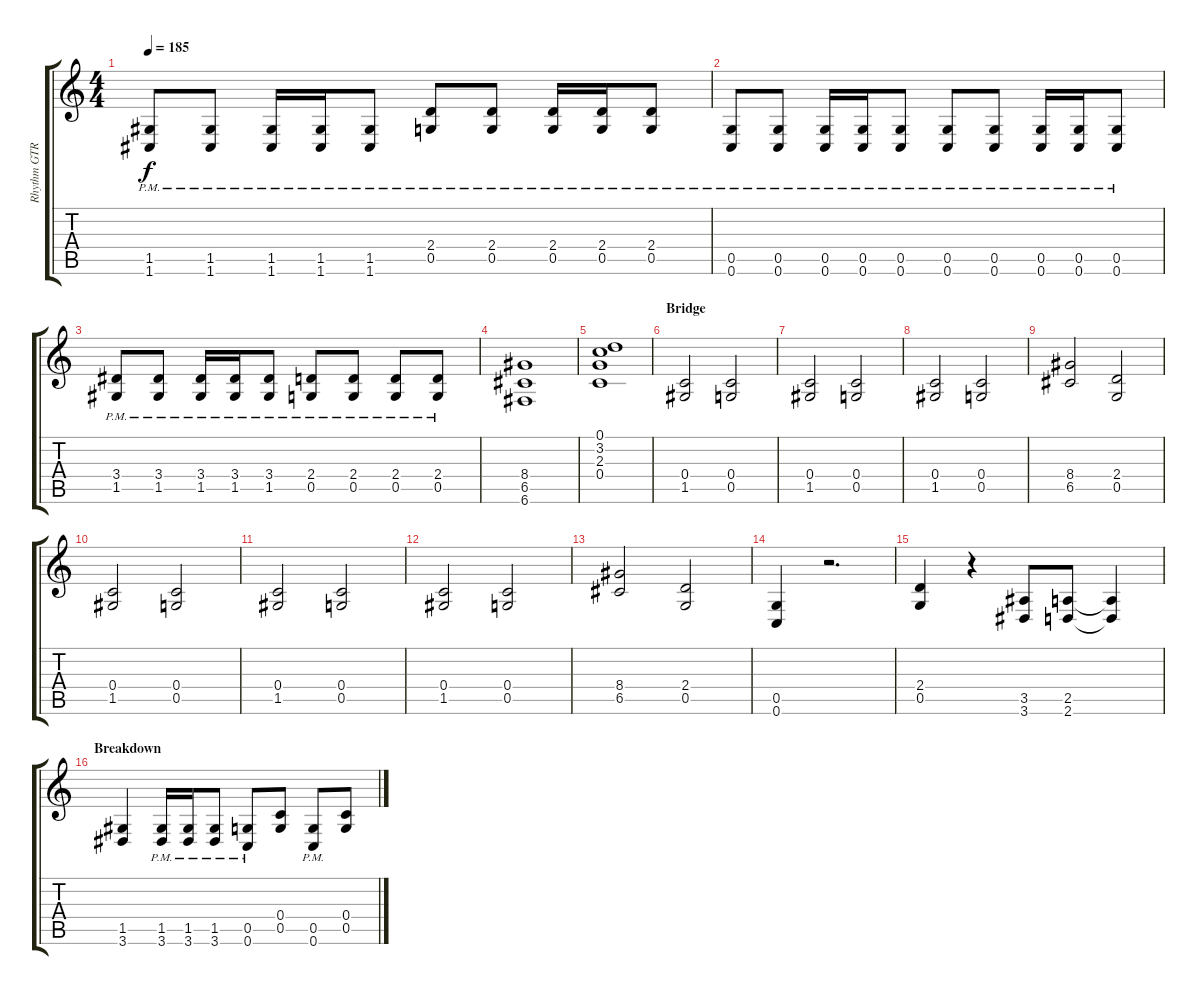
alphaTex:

\track ("Rhythm GTR 1" "Rhythm GTR") {instrument overdrivenguitar}
\staff {score tabs}
\tuning (D4 A3 F3 C3 G2 C2) {hide}
\ts (4 4)
\tempo 185
\clef g2
\ks aminor
(1.5{pm} 1.6{pm}).8{dy f} (1.5{pm} 1.6{pm}).8 (1.5{pm} 1.6{pm}).16 (1.5{pm} 1.6{pm}).16 (1.5{pm} 1.6{pm}).8 (2.4{pm} 0.5{pm}).8 (2.4{pm} 0.5{pm}).8 (2.4{pm} 0.5{pm}).16 (2.4{pm} 0.5{pm}).16 (2.4{pm} 0.5{pm}).8 |
(0.5{pm} 0.6{pm}).8 (0.5{pm} 0.6{pm}).8 (0.5{pm} 0.6{pm}).16 (0.5{pm} 0.6{pm}).16 (0.5{pm} 0.6{pm}).8 (0.5{pm} 0.6{pm}).8 (0.5{pm} 0.6{pm}).8 (0.5{pm} 0.6{pm}).16 (0.5{pm} 0.6{pm}).16 (0.5{pm} 0.6{pm}).8 |
(3.4{pm} 1.5{pm}).8 (3.4{pm} 1.5{pm}).8 (3.4{pm} 1.5{pm}).16 (3.4{pm} 1.5{pm}).16 (3.4{pm} 1.5{pm}).8 (2.4{pm} 0.5{pm}).8 (2.4{pm} 0.5{pm}).8 (2.4{pm} 0.5{pm}).8 (2.4{pm} 0.5{pm}).8 |
(8.4 6.5 6.6).1 |
(0.1 3.2 2.3 0.4).1 |
\section ("" "Bridge")
(0.4 1.5).2 (0.4 0.5).2 |
(0.4 1.5).2 (0.4 0.5).2 |
(0.4 1.5).2 (0.4 0.5).2 |
(8.4 6.5).2 (2.4 0.5).2 |
(0.4 1.5).2 (0.4 0.5).2 |
(0.4 1.5).2 (0.4 0.5).2 |
(0.4 1.5).2 (0.4 0.5).2 |
(8.4 6.5).2 (2.4 0.5).2 |
(0.5 0.6).4 r.2{d} |
(2.4 0.5).4 r.4 (3.5 3.6).8 (2.5 2.6).8 (2.5{t} 2.6{t}).4 |
\section ("" "Breakdown")
(1.5 3.6).4 (1.5{pm} 3.6{pm}).16 (1.5{pm} 3.6{pm}).16 (1.5{pm} 3.6{pm}).8 (0.5{pm} 0.6{pm}).8 (0.4 0.5).8 (0.5{pm} 0.6{pm}).8 (0.4 0.5).8
